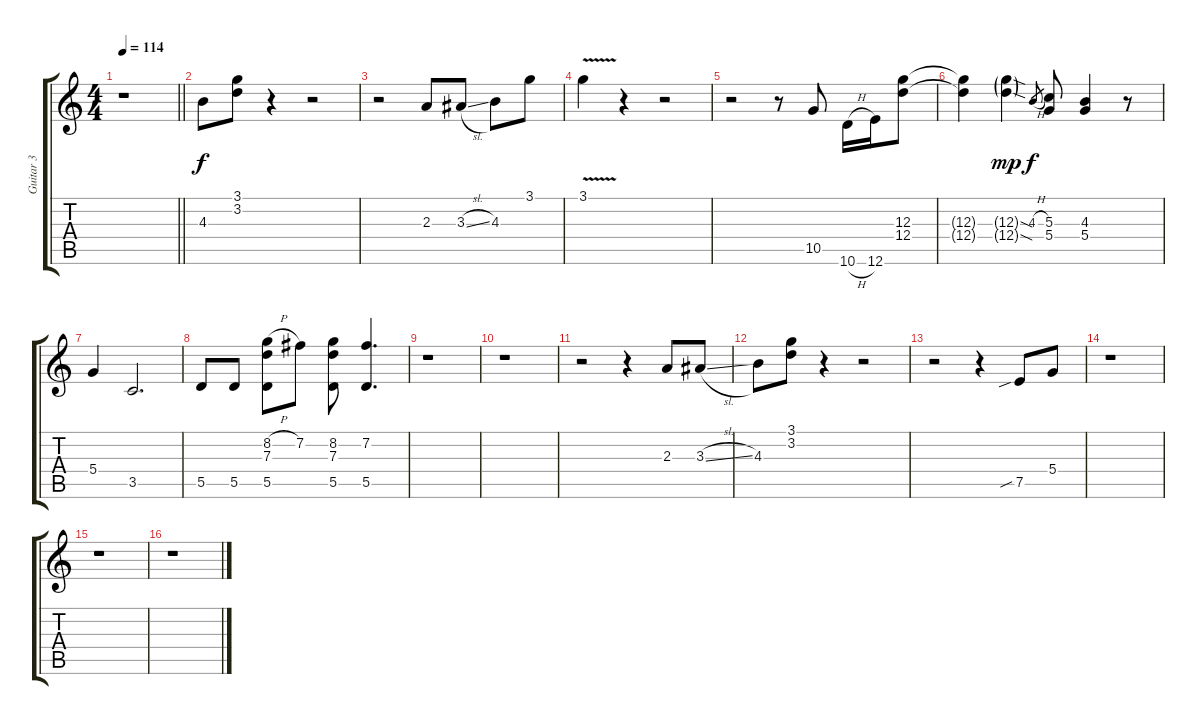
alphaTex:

\track ("Guitar 3" "Guitar 3") {instrument overdrivenguitar}
\staff {score tabs}
\tuning (E4 B3 G3 D3 A2 E2) {hide}
\ts (4 4)
\tempo 114
\clef g2
\barLineRight lightlight
\ks c
r.1{dy f} |
4.3.8 (3.1 3.2).8 r.4 r.2 |
r.2 2.3.8 3.3{sl}.8 4.3.8 3.1.8 |
3.1{v}.4 r.4 r.2 |
r.2 r.8 10.5.8 10.6{h}.16 12.6.16 (12.3 12.4).8 |
(12.3{t} 12.4{t}).4 (12.3{sod g} 12.4{sod g}).4{dy mp} 4.3{h}.8{gr dy f} (5.3 5.4).8 (4.3 5.4).4 r.8 |
5.4.4 3.5.2{d} |
5.5.8 5.5.8 (8.2{h} 7.3 5.5).8 7.2.8 (8.2 7.3 5.5).8 (7.2 5.5).4{d} |
r.1 |
r.1 |
r.2 r.4 2.3.8 3.3{sl}.8 |
4.3.8 (3.1 3.2).8 r.4 r.2 |
r.2 r.4 7.5{sib}.8 5.4.8 |
r.1 |
r.1 |
r.1
